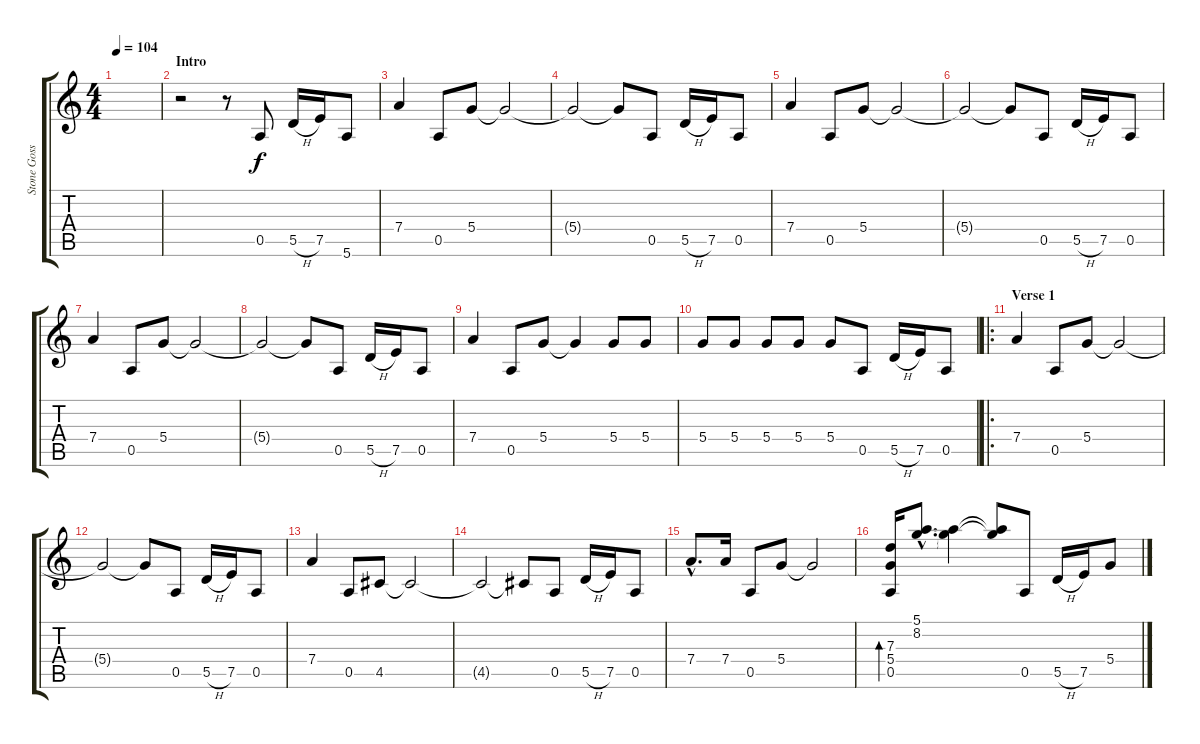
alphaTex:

\track ("Stone Gossard Gtr1" "Stone Goss") {instrument electricguitarclean}
\staff {score tabs}
\tuning (E4 B3 G3 D3 A2 E2) {hide}
\ts (4 4)
\tempo 104
\clef g2
\ks c
|
\section ("" "Intro")
r.2 r.8 0.5.8 5.5{h}.16 7.5.16 5.6.8 |
7.4.4 0.5.8 5.4.8 5.4{t}.2 |
5.4{t}.2 5.4{t}.8 0.5.8 5.5{h}.16 7.5.16 0.5.8 |
7.4.4 0.5.8 5.4.8 5.4{t}.2 |
5.4{t}.2 5.4{t}.8 0.5.8 5.5{h}.16 7.5.16 0.5.8 |
\section ("" "")
7.4.4 0.5.8 5.4.8 5.4{t}.2 |
5.4{t}.2 5.4{t}.8 0.5.8 5.5{h}.16 7.5.16 0.5.8 |
7.4.4 0.5.8 5.4.8 5.4{t}.4 5.4.8 5.4.8 |
5.4.8 5.4.8 5.4.8 5.4.8 5.4.8 0.5.8 5.5{h}.16 7.5.16 0.5.8 |
\ro
\section ("" "Verse 1")
7.4.4 0.5.8 5.4.8 5.4{t}.2 |
5.4{t}.2 5.4{t}.8 0.5.8 5.5{h}.16 7.5.16 0.5.8 |
7.4.4 0.5.8 4.5.8 4.5{t}.2 |
4.5{t}.2 4.5{t}.8 0.5.8 5.5{h}.16 7.5.16 0.5.8 |
7.4{hac}.8{d} 7.4.16 0.5.8 5.4.8 5.4{t}.2 |
(7.3 5.4 0.5).16{bd 240} (5.1{hac} 8.2{hac}).8{d} (5.1{t} 8.2{t}).4 (5.1{t} 8.2{t}).8 0.5.8 5.5{h}.16 7.5.16 5.4.8
